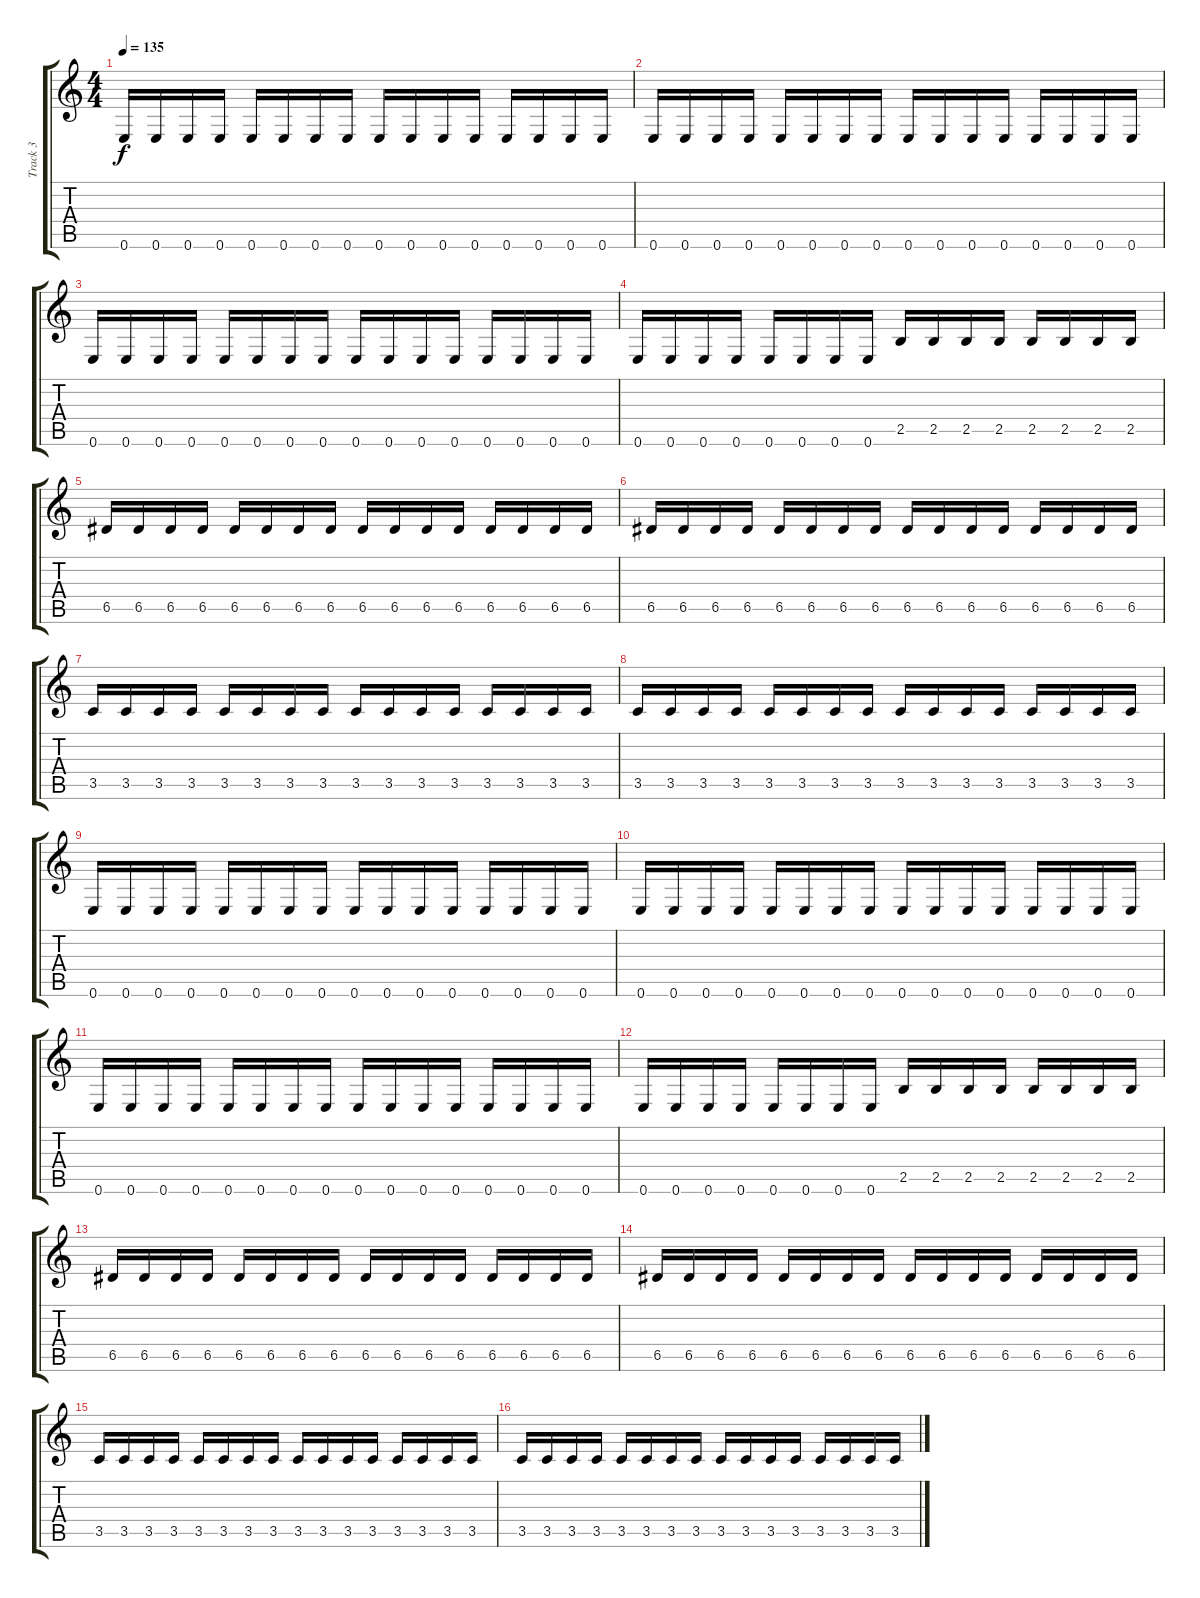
\track ("Track 3" "Track 3") {instrument overdrivenguitar}
\staff {score tabs}
\tuning (E4 B3 G3 D3 A2 E2) {hide}
\ts (4 4)
\tempo 135
\clef g2
\ks c
0.6.16{dy f} 0.6.16 0.6.16 0.6.16 0.6.16 0.6.16 0.6.16 0.6.16 0.6.16 0.6.16 0.6.16 0.6.16 0.6.16 0.6.16 0.6.16 0.6.16 |
0.6.16 0.6.16 0.6.16 0.6.16 0.6.16 0.6.16 0.6.16 0.6.16 0.6.16 0.6.16 0.6.16 0.6.16 0.6.16 0.6.16 0.6.16 0.6.16 |
0.6.16 0.6.16 0.6.16 0.6.16 0.6.16 0.6.16 0.6.16 0.6.16 0.6.16 0.6.16 0.6.16 0.6.16 0.6.16 0.6.16 0.6.16 0.6.16 |
0.6.16 0.6.16 0.6.16 0.6.16 0.6.16 0.6.16 0.6.16 0.6.16 2.5.16 2.5.16 2.5.16 2.5.16 2.5.16 2.5.16 2.5.16 2.5.16 |
6.5.16 6.5.16 6.5.16 6.5.16 6.5.16 6.5.16 6.5.16 6.5.16 6.5.16 6.5.16 6.5.16 6.5.16 6.5.16 6.5.16 6.5.16 6.5.16 |
6.5.16 6.5.16 6.5.16 6.5.16 6.5.16 6.5.16 6.5.16 6.5.16 6.5.16 6.5.16 6.5.16 6.5.16 6.5.16 6.5.16 6.5.16 6.5.16 |
3.5.16 3.5.16 3.5.16 3.5.16 3.5.16 3.5.16 3.5.16 3.5.16 3.5.16 3.5.16 3.5.16 3.5.16 3.5.16 3.5.16 3.5.16 3.5.16 |
3.5.16 3.5.16 3.5.16 3.5.16 3.5.16 3.5.16 3.5.16 3.5.16 3.5.16 3.5.16 3.5.16 3.5.16 3.5.16 3.5.16 3.5.16 3.5.16 |
0.6.16 0.6.16 0.6.16 0.6.16 0.6.16 0.6.16 0.6.16 0.6.16 0.6.16 0.6.16 0.6.16 0.6.16 0.6.16 0.6.16 0.6.16 0.6.16 |
0.6.16 0.6.16 0.6.16 0.6.16 0.6.16 0.6.16 0.6.16 0.6.16 0.6.16 0.6.16 0.6.16 0.6.16 0.6.16 0.6.16 0.6.16 0.6.16 |
0.6.16 0.6.16 0.6.16 0.6.16 0.6.16 0.6.16 0.6.16 0.6.16 0.6.16 0.6.16 0.6.16 0.6.16 0.6.16 0.6.16 0.6.16 0.6.16 |
0.6.16 0.6.16 0.6.16 0.6.16 0.6.16 0.6.16 0.6.16 0.6.16 2.5.16 2.5.16 2.5.16 2.5.16 2.5.16 2.5.16 2.5.16 2.5.16 |
6.5.16 6.5.16 6.5.16 6.5.16 6.5.16 6.5.16 6.5.16 6.5.16 6.5.16 6.5.16 6.5.16 6.5.16 6.5.16 6.5.16 6.5.16 6.5.16 |
6.5.16 6.5.16 6.5.16 6.5.16 6.5.16 6.5.16 6.5.16 6.5.16 6.5.16 6.5.16 6.5.16 6.5.16 6.5.16 6.5.16 6.5.16 6.5.16 |
3.5.16 3.5.16 3.5.16 3.5.16 3.5.16 3.5.16 3.5.16 3.5.16 3.5.16 3.5.16 3.5.16 3.5.16 3.5.16 3.5.16 3.5.16 3.5.16 |
3.5.16 3.5.16 3.5.16 3.5.16 3.5.16 3.5.16 3.5.16 3.5.16 3.5.16 3.5.16 3.5.16 3.5.16 3.5.16 3.5.16 3.5.16 3.5.16
